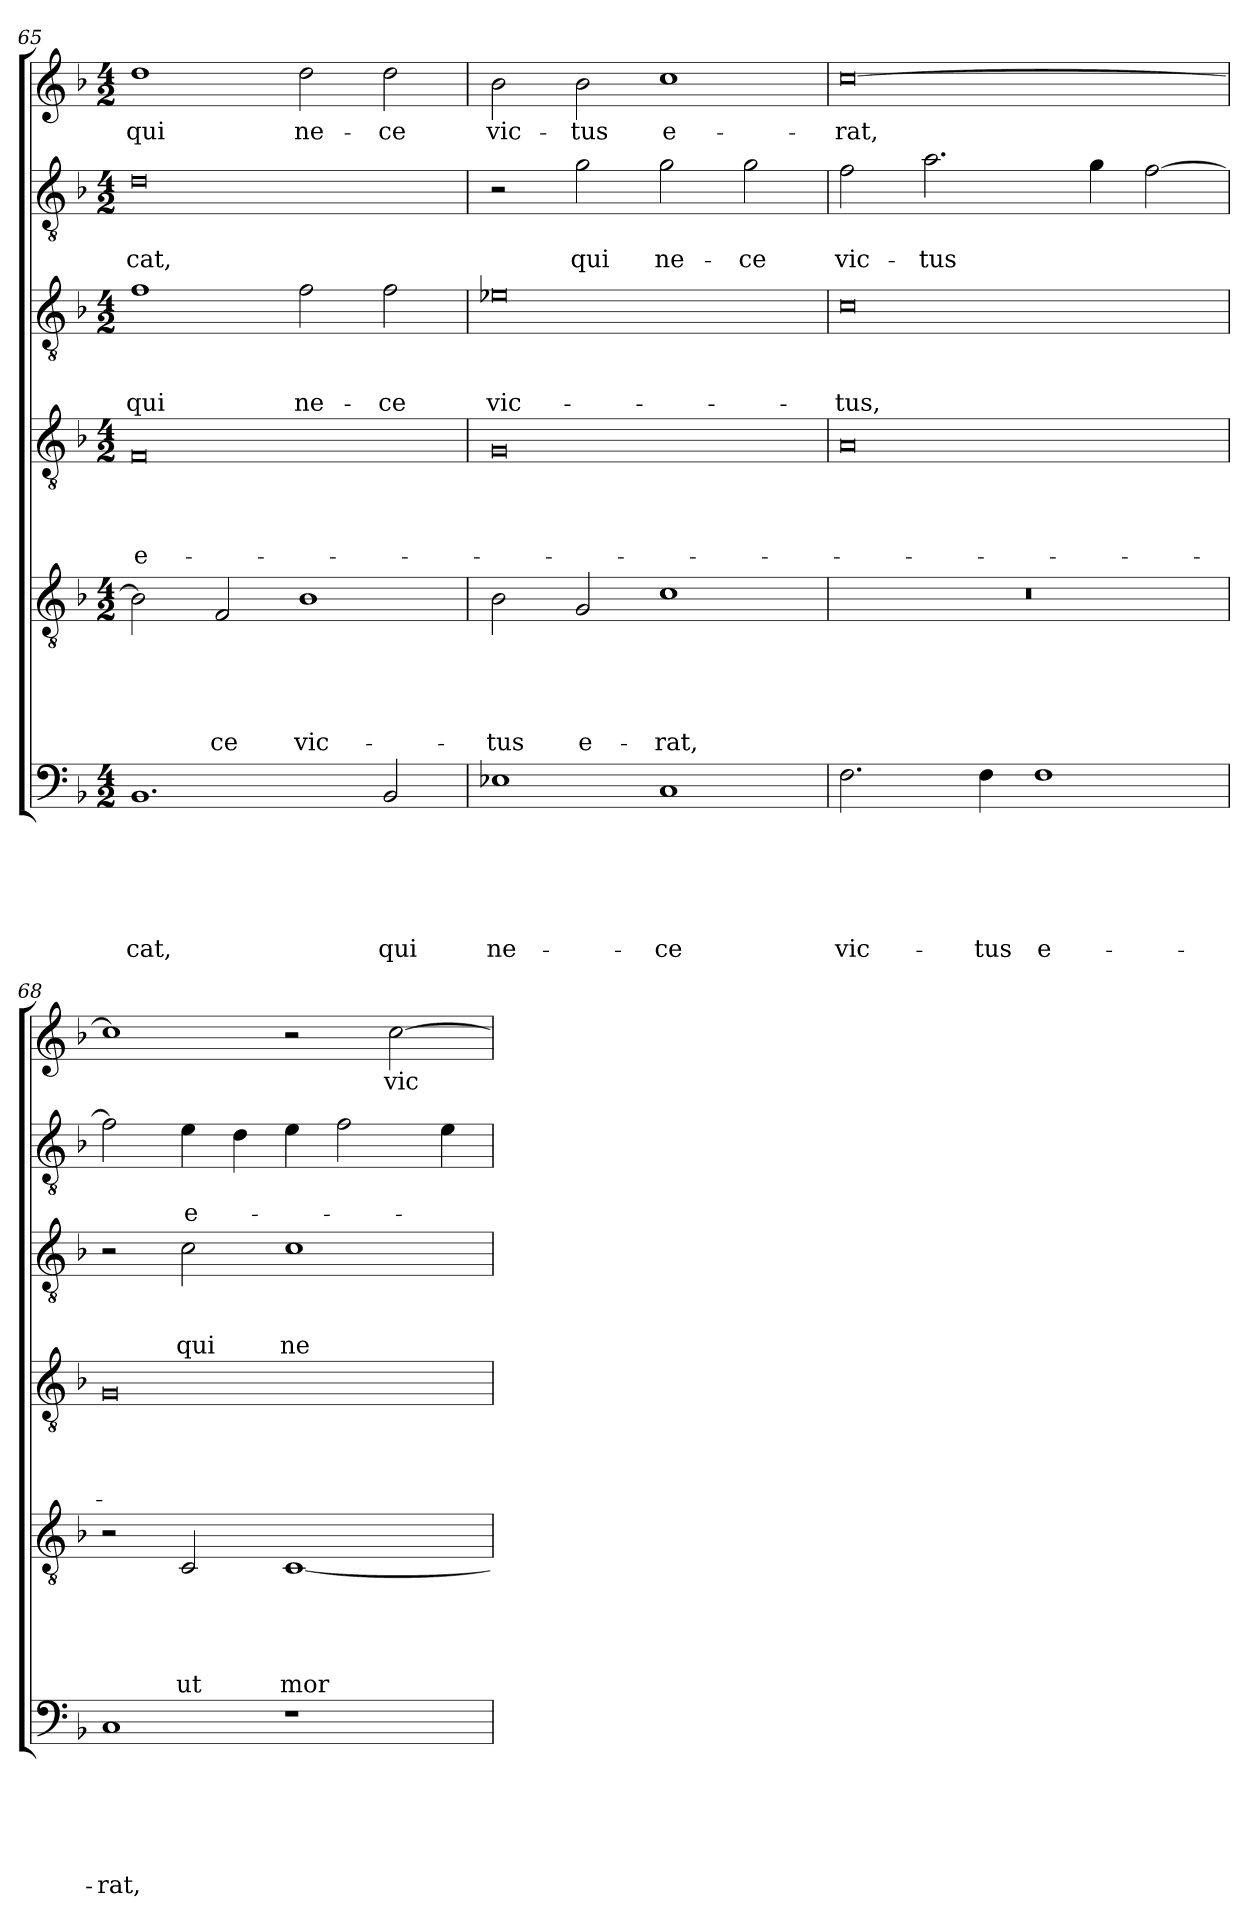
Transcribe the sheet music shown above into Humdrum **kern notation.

**kern	**text	**text	**text	**text	**text	**text	**kern	**text	**text	**text	**text	**text	**kern	**text	**text	**text	**text	**kern	**text	**text	**text	**kern	**text	**text	**kern	**text
*part6	*part6	*part6	*part6	*part6	*part6	*part6	*part5	*part5	*part5	*part5	*part5	*part5	*part4	*part4	*part4	*part4	*part4	*part3	*part3	*part3	*part3	*part2	*part2	*part2	*part1	*part1
*staff6	*staff6	*staff6	*staff6	*staff6	*staff6	*staff6	*staff5	*staff5	*staff5	*staff5	*staff5	*staff5	*staff4	*staff4	*staff4	*staff4	*staff4	*staff3	*staff3	*staff3	*staff3	*staff2	*staff2	*staff2	*staff1	*staff1
*clefF4	*	*	*	*	*	*	*clefGv2	*	*	*	*	*	*clefGv2	*	*	*	*	*clefGv2	*	*	*	*clefGv2	*	*	*clefG2	*
*k[b-]	*	*	*	*	*	*	*k[b-]	*	*	*	*	*	*k[b-]	*	*	*	*	*k[b-]	*	*	*	*k[b-]	*	*	*k[b-]	*
*F:	*	*	*	*	*	*	*F:	*	*	*	*	*	*F:	*	*	*	*	*F:	*	*	*	*F:	*	*	*F:	*
*M4/2	*	*	*	*	*	*	*M4/2	*	*	*	*	*	*M4/2	*	*	*	*	*M4/2	*	*	*	*M4/2	*	*	*M4/2	*
=65	=65	=65	=65	=65	=65	=65	=65	=65	=65	=65	=65	=65	=65	=65	=65	=65	=65	=65	=65	=65	=65	=65	=65	=65	=65	=65
!	!	!	!	!	!	!LO:LY:b	!	!	!	!	!	!	!	!	!	!	!LO:LY:b	!	!	!	!LO:LY:b	!	!	!LO:LY:b	!	!LO:LY:b
1.BB-	.	.	.	.	.	-cat,	2B-\]	.	.	.	.	.	0F	.	.	.	e-	1f	.	.	qui	0d	.	-cat,	1dd	qui
!	!	!	!	!	!	!	!	!	!	!	!	!LO:LY:b	!	!	!	!	!	!	!	!	!	!	!	!	!	!
.	.	.	.	.	.	.	2F/	.	.	.	.	-ce	.	.	.	.	.	.	.	.	.	.	.	.	.	.
!	!	!	!	!	!	!	!	!	!	!	!	!LO:LY:b	!	!	!	!	!	!	!	!	!LO:LY:b	!	!	!	!	!LO:LY:b
.	.	.	.	.	.	.	1B-	.	.	.	.	vic-	.	.	.	.	.	2f\	.	.	ne-	.	.	.	2dd\	ne-
!	!	!	!	!	!	!LO:LY:b	!	!	!	!	!	!	!	!	!	!	!	!	!	!	!LO:LY:b	!	!	!	!	!LO:LY:b
2BB-/	.	.	.	.	.	qui	.	.	.	.	.	.	.	.	.	.	.	2f\	.	.	-ce	.	.	.	2dd\	-ce
=66	=66	=66	=66	=66	=66	=66	=66	=66	=66	=66	=66	=66	=66	=66	=66	=66	=66	=66	=66	=66	=66	=66	=66	=66	=66	=66
!	!	!	!	!	!	!LO:LY:b	!	!	!	!	!	!LO:LY:b	!	!	!	!	!	!	!	!	!LO:LY:b	!	!	!	!	!LO:LY:b
1E-X	.	.	.	.	.	ne-	2B-\	.	.	.	.	-tus	0G	.	.	.	.	0e-X	.	.	vic-	2r	.	.	2b-\	vic-
!	!	!	!	!	!	!	!	!	!	!	!	!LO:LY:b	!	!	!	!	!	!	!	!	!	!	!	!LO:LY:b	!	!LO:LY:b
.	.	.	.	.	.	.	2G/	.	.	.	.	e-	.	.	.	.	.	.	.	.	.	2g\	.	qui	2b-\	-tus
!	!	!	!	!	!	!LO:LY:b	!	!	!	!	!	!LO:LY:b	!	!	!	!	!	!	!	!	!	!	!	!LO:LY:b	!	!LO:LY:b
1C	.	.	.	.	.	-ce	1c	.	.	.	.	-rat,	.	.	.	.	.	.	.	.	.	2g\	.	ne-	1cc	e-
!	!	!	!	!	!	!	!	!	!	!	!	!	!	!	!	!	!	!	!	!	!	!	!	!LO:LY:b	!	!
.	.	.	.	.	.	.	.	.	.	.	.	.	.	.	.	.	.	.	.	.	.	2g\	.	-ce	.	.
=67	=67	=67	=67	=67	=67	=67	=67	=67	=67	=67	=67	=67	=67	=67	=67	=67	=67	=67	=67	=67	=67	=67	=67	=67	=67	=67
!	!	!	!	!	!	!LO:LY:b	!	!	!	!	!	!	!	!	!	!	!	!	!	!	!LO:LY:b	!	!	!LO:LY:b	!	!LO:LY:b
2.F\	.	.	.	.	.	vic-	0r	.	.	.	.	.	0A	.	.	.	.	0c	.	.	-tus,	2f\	.	vic-	[0cc	-rat,
!	!	!	!	!	!	!	!	!	!	!	!	!	!	!	!	!	!	!	!	!	!	!	!	!LO:LY:b	!	!
.	.	.	.	.	.	.	.	.	.	.	.	.	.	.	.	.	.	.	.	.	.	2.a\	.	-tus	.	.
!	!	!	!	!	!	!LO:LY:b	!	!	!	!	!	!	!	!	!	!	!	!	!	!	!	!	!	!	!	!
4F\	.	.	.	.	.	-tus	.	.	.	.	.	.	.	.	.	.	.	.	.	.	.	.	.	.	.	.
!	!	!	!	!	!	!LO:LY:b	!	!	!	!	!	!	!	!	!	!	!	!	!	!	!	!	!	!	!	!
1F	.	.	.	.	.	e-	.	.	.	.	.	.	.	.	.	.	.	.	.	.	.	.	.	.	.	.
.	.	.	.	.	.	.	.	.	.	.	.	.	.	.	.	.	.	.	.	.	.	4g\	.	.	.	.
.	.	.	.	.	.	.	.	.	.	.	.	.	.	.	.	.	.	.	.	.	.	[2f\	.	.	.	.
=68	=68	=68	=68	=68	=68	=68	=68	=68	=68	=68	=68	=68	=68	=68	=68	=68	=68	=68	=68	=68	=68	=68	=68	=68	=68	=68
!	!	!	!	!	!	!LO:LY:b	!	!	!	!	!	!	!	!	!	!	!	!	!	!	!	!	!	!	!	!
1C	.	.	.	.	.	-rat,	2r	.	.	.	.	.	0G	.	.	.	.	2r	.	.	.	2f\]	.	.	1cc]	.
!	!	!	!	!	!	!	!	!	!	!	!	!LO:LY:b	!	!	!	!	!	!	!	!	!LO:LY:b	!	!	!LO:LY:b	!	!
.	.	.	.	.	.	.	2C/	.	.	.	.	ut	.	.	.	.	.	2c\	.	.	qui	4e\	.	e-	.	.
.	.	.	.	.	.	.	.	.	.	.	.	.	.	.	.	.	.	.	.	.	.	4d\	.	.	.	.
!	!	!	!	!	!	!	!	!	!	!	!	!LO:LY:b	!	!	!	!	!	!	!	!	!LO:LY:b	!	!	!	!	!
1r	.	.	.	.	.	.	[1C	.	.	.	.	mor-	.	.	.	.	.	1c	.	.	ne-	4e\	.	.	2r	.
.	.	.	.	.	.	.	.	.	.	.	.	.	.	.	.	.	.	.	.	.	.	2f\	.	.	.	.
!	!	!	!	!	!	!	!	!	!	!	!	!	!	!	!	!	!	!	!	!	!	!	!	!	!	!LO:LY:b
.	.	.	.	.	.	.	.	.	.	.	.	.	.	.	.	.	.	.	.	.	.	.	.	.	[2cc\	vic-
.	.	.	.	.	.	.	.	.	.	.	.	.	.	.	.	.	.	.	.	.	.	4e\	.	.	.	.
=	=	=	=	=	=	=	=	=	=	=	=	=	=	=	=	=	=	=	=	=	=	=	=	=	=	=
*-	*-	*-	*-	*-	*-	*-	*-	*-	*-	*-	*-	*-	*-	*-	*-	*-	*-	*-	*-	*-	*-	*-	*-	*-	*-	*-
